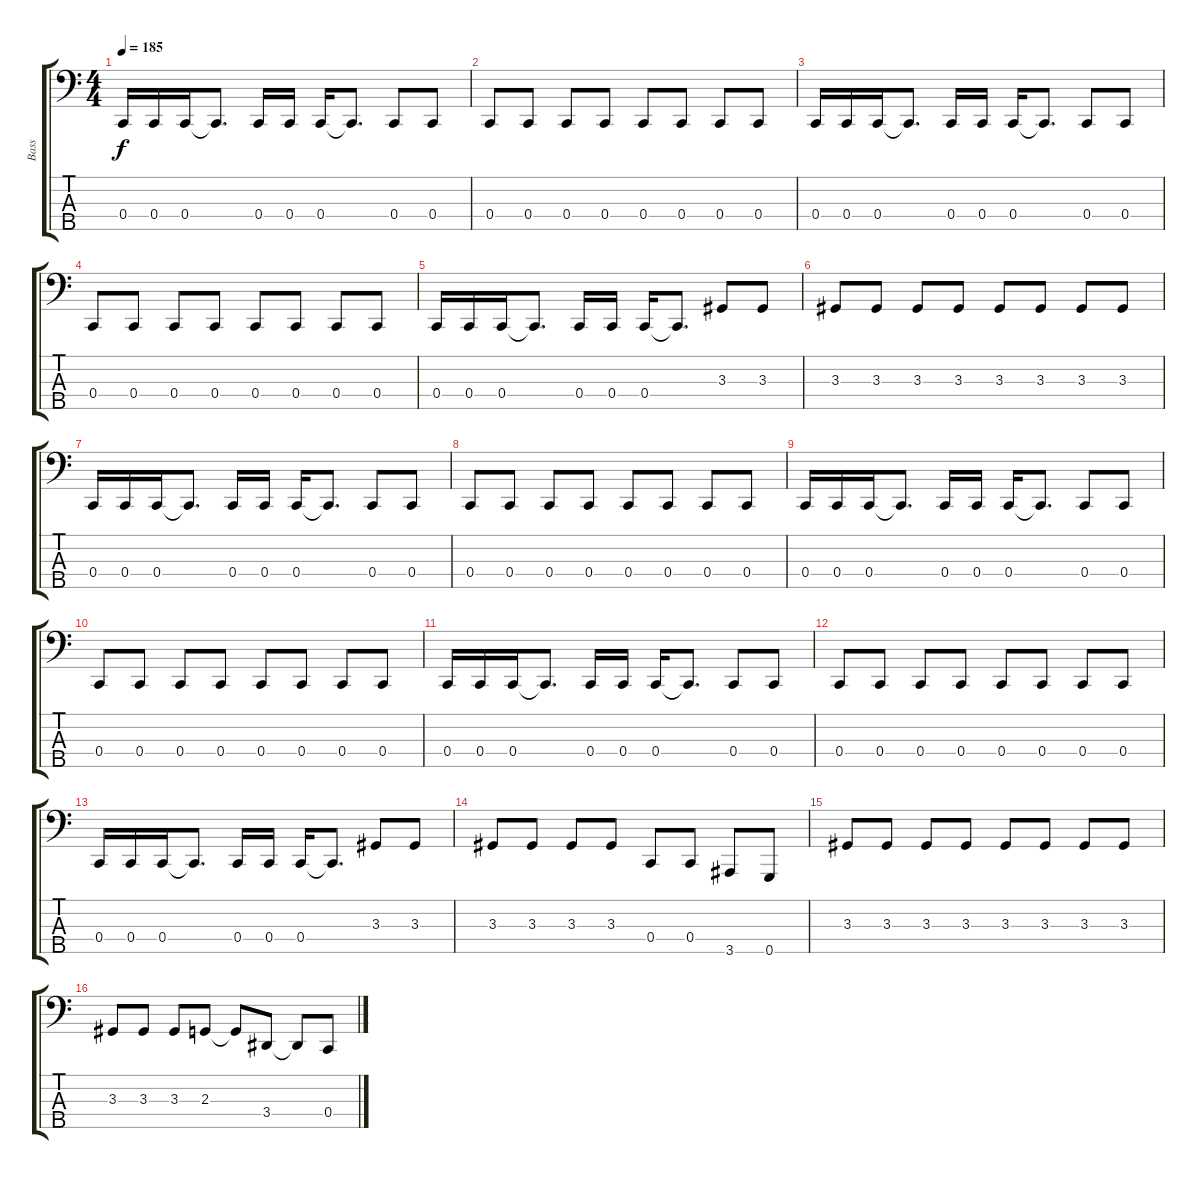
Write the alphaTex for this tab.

\track ("Bass" "Bass") {instrument electricbassfinger}
\staff {score tabs}
\tuning (Eb2 Bb1 F1 C1 G0) {hide}
\ts (4 4)
\tempo 185
\clef f4
\ks c
0.4.16{dy f} 0.4.16 0.4.16 0.4{t}.8{d} 0.4.16 0.4.16 0.4.16 0.4{t}.8{d} 0.4.8 0.4.8 |
0.4.8 0.4.8 0.4.8 0.4.8 0.4.8 0.4.8 0.4.8 0.4.8 |
0.4.16 0.4.16 0.4.16 0.4{t}.8{d} 0.4.16 0.4.16 0.4.16 0.4{t}.8{d} 0.4.8 0.4.8 |
0.4.8 0.4.8 0.4.8 0.4.8 0.4.8 0.4.8 0.4.8 0.4.8 |
0.4.16 0.4.16 0.4.16 0.4{t}.8{d} 0.4.16 0.4.16 0.4.16 0.4{t}.8{d} 3.3.8 3.3.8 |
3.3.8 3.3.8 3.3.8 3.3.8 3.3.8 3.3.8 3.3.8 3.3.8 |
0.4.16 0.4.16 0.4.16 0.4{t}.8{d} 0.4.16 0.4.16 0.4.16 0.4{t}.8{d} 0.4.8 0.4.8 |
0.4.8 0.4.8 0.4.8 0.4.8 0.4.8 0.4.8 0.4.8 0.4.8 |
0.4.16 0.4.16 0.4.16 0.4{t}.8{d} 0.4.16 0.4.16 0.4.16 0.4{t}.8{d} 0.4.8 0.4.8 |
0.4.8 0.4.8 0.4.8 0.4.8 0.4.8 0.4.8 0.4.8 0.4.8 |
0.4.16 0.4.16 0.4.16 0.4{t}.8{d} 0.4.16 0.4.16 0.4.16 0.4{t}.8{d} 0.4.8 0.4.8 |
0.4.8 0.4.8 0.4.8 0.4.8 0.4.8 0.4.8 0.4.8 0.4.8 |
0.4.16 0.4.16 0.4.16 0.4{t}.8{d} 0.4.16 0.4.16 0.4.16 0.4{t}.8{d} 3.3.8 3.3.8 |
3.3.8 3.3.8 3.3.8 3.3.8 0.4.8 0.4.8 3.5.8 0.5.8 |
3.3.8 3.3.8 3.3.8 3.3.8 3.3.8 3.3.8 3.3.8 3.3.8 |
3.3.8 3.3.8 3.3.8 2.3.8 2.3{t}.8 3.4.8 3.4{t}.8 0.4.8
